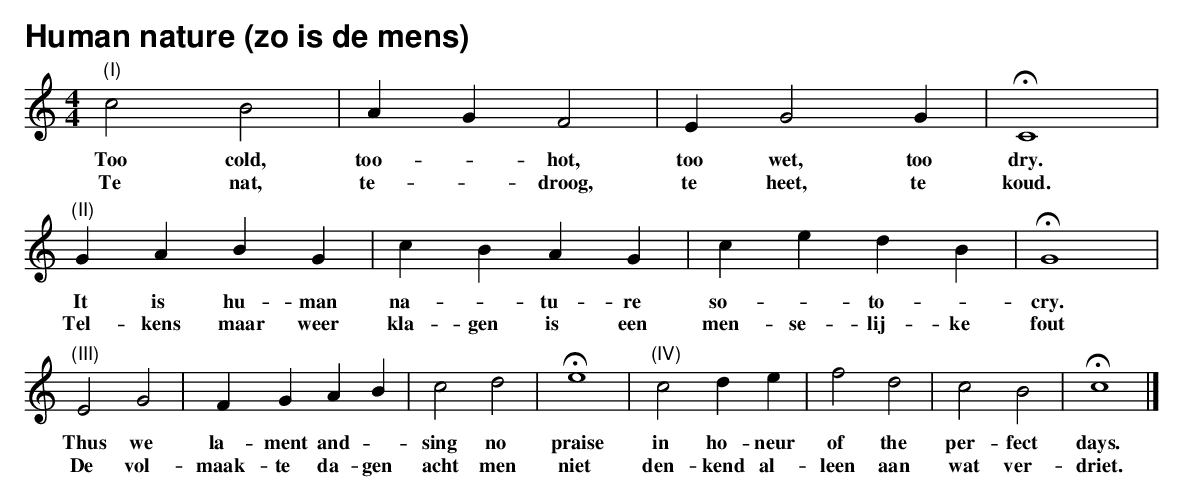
X:1
T:Human nature (zo is de mens)
L:1/4
M:4/4
K:none
"(I)" c2 B2 | A G F2 | E G2 G |!fermata! C4 | "(II)" G A B G | c B A G | c e d B |!fermata! G4 |$
w: Too cold, too-- hot, too wet, too dry. It is hu-man na--tu-re so-- to-- cry.
w: Te nat, te-- droog, te heet, te koud. Tel-kens maar weer kla-gen is een men-se-lij-ke fout
 "(III)" E2 G2 | F G A B | c2 d2 | !fermata!e4 |"(IV)"  c2 d e | f2 d2 | c2 B2 |!fermata! c4 |]
w: Thus we la-ment and -sing no praise in ho-neur of the per-fect days.
w: De vol-maak-te da-gen acht men niet den-kend al-leen aan wat ver-driet.
